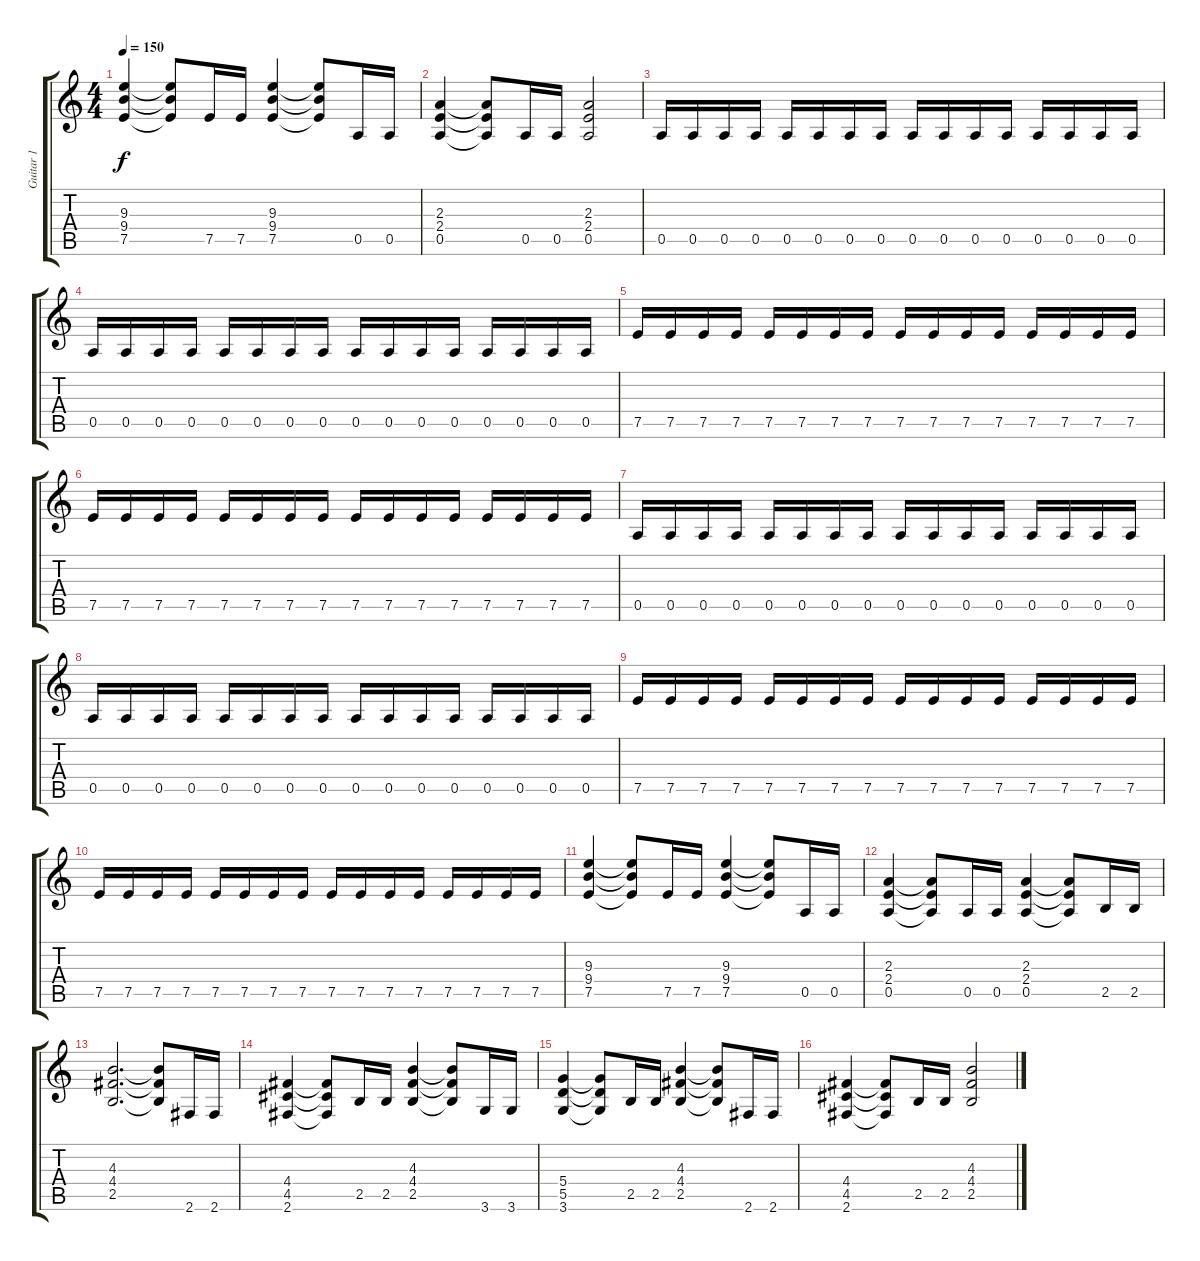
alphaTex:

\track ("Guitar 1" "Guitar 1") {instrument overdrivenguitar}
\staff {score tabs}
\tuning (E4 B3 G3 D3 A2 E2) {hide}
\ts (4 4)
\tempo 150
\clef g2
\ks c
(9.3 9.4 7.5).4{dy f} (9.3{t} 9.4{t} 7.5{t}).8 7.5.16 7.5.16 (9.3 9.4 7.5).4 (9.3{t} 9.4{t} 7.5{t}).8 0.5.16 0.5.16 |
(2.3 2.4 0.5).4 (2.3{t} 2.4{t} 0.5{t}).8 0.5.16 0.5.16 (2.3 2.4 0.5).2 |
0.5.16 0.5.16 0.5.16 0.5.16 0.5.16 0.5.16 0.5.16 0.5.16 0.5.16 0.5.16 0.5.16 0.5.16 0.5.16 0.5.16 0.5.16 0.5.16 |
0.5.16 0.5.16 0.5.16 0.5.16 0.5.16 0.5.16 0.5.16 0.5.16 0.5.16 0.5.16 0.5.16 0.5.16 0.5.16 0.5.16 0.5.16 0.5.16 |
7.5.16 7.5.16 7.5.16 7.5.16 7.5.16 7.5.16 7.5.16 7.5.16 7.5.16 7.5.16 7.5.16 7.5.16 7.5.16 7.5.16 7.5.16 7.5.16 |
7.5.16 7.5.16 7.5.16 7.5.16 7.5.16 7.5.16 7.5.16 7.5.16 7.5.16 7.5.16 7.5.16 7.5.16 7.5.16 7.5.16 7.5.16 7.5.16 |
0.5.16 0.5.16 0.5.16 0.5.16 0.5.16 0.5.16 0.5.16 0.5.16 0.5.16 0.5.16 0.5.16 0.5.16 0.5.16 0.5.16 0.5.16 0.5.16 |
0.5.16 0.5.16 0.5.16 0.5.16 0.5.16 0.5.16 0.5.16 0.5.16 0.5.16 0.5.16 0.5.16 0.5.16 0.5.16 0.5.16 0.5.16 0.5.16 |
7.5.16 7.5.16 7.5.16 7.5.16 7.5.16 7.5.16 7.5.16 7.5.16 7.5.16 7.5.16 7.5.16 7.5.16 7.5.16 7.5.16 7.5.16 7.5.16 |
7.5.16 7.5.16 7.5.16 7.5.16 7.5.16 7.5.16 7.5.16 7.5.16 7.5.16 7.5.16 7.5.16 7.5.16 7.5.16 7.5.16 7.5.16 7.5.16 |
(9.3 9.4 7.5).4 (9.3{t} 9.4{t} 7.5{t}).8 7.5.16 7.5.16 (9.3 9.4 7.5).4 (9.3{t} 9.4{t} 7.5{t}).8 0.5.16 0.5.16 |
(2.3 2.4 0.5).4 (2.3{t} 2.4{t} 0.5{t}).8 0.5.16 0.5.16 (2.3 2.4 0.5).4 (2.3{t} 2.4{t} 0.5{t}).8 2.5.16 2.5.16 |
(4.3 4.4 2.5).2{d} (4.3{t} 4.4{t} 2.5{t}).8 2.6.16 2.6.16 |
(4.4 4.5 2.6).4 (4.4{t} 4.5{t} 2.6{t}).8 2.5.16 2.5.16 (4.3 4.4 2.5).4 (4.3{t} 4.4{t} 2.5{t}).8 3.6.16 3.6.16 |
(5.4 5.5 3.6).4 (5.4{t} 5.5{t} 3.6{t}).8 2.5.16 2.5.16 (4.3 4.4 2.5).4 (4.3{t} 4.4{t} 2.5{t}).8 2.6.16 2.6.16 |
(4.4 4.5 2.6).4 (4.4{t} 4.5{t} 2.6{t}).8 2.5.16 2.5.16 (4.3 4.4 2.5).2
